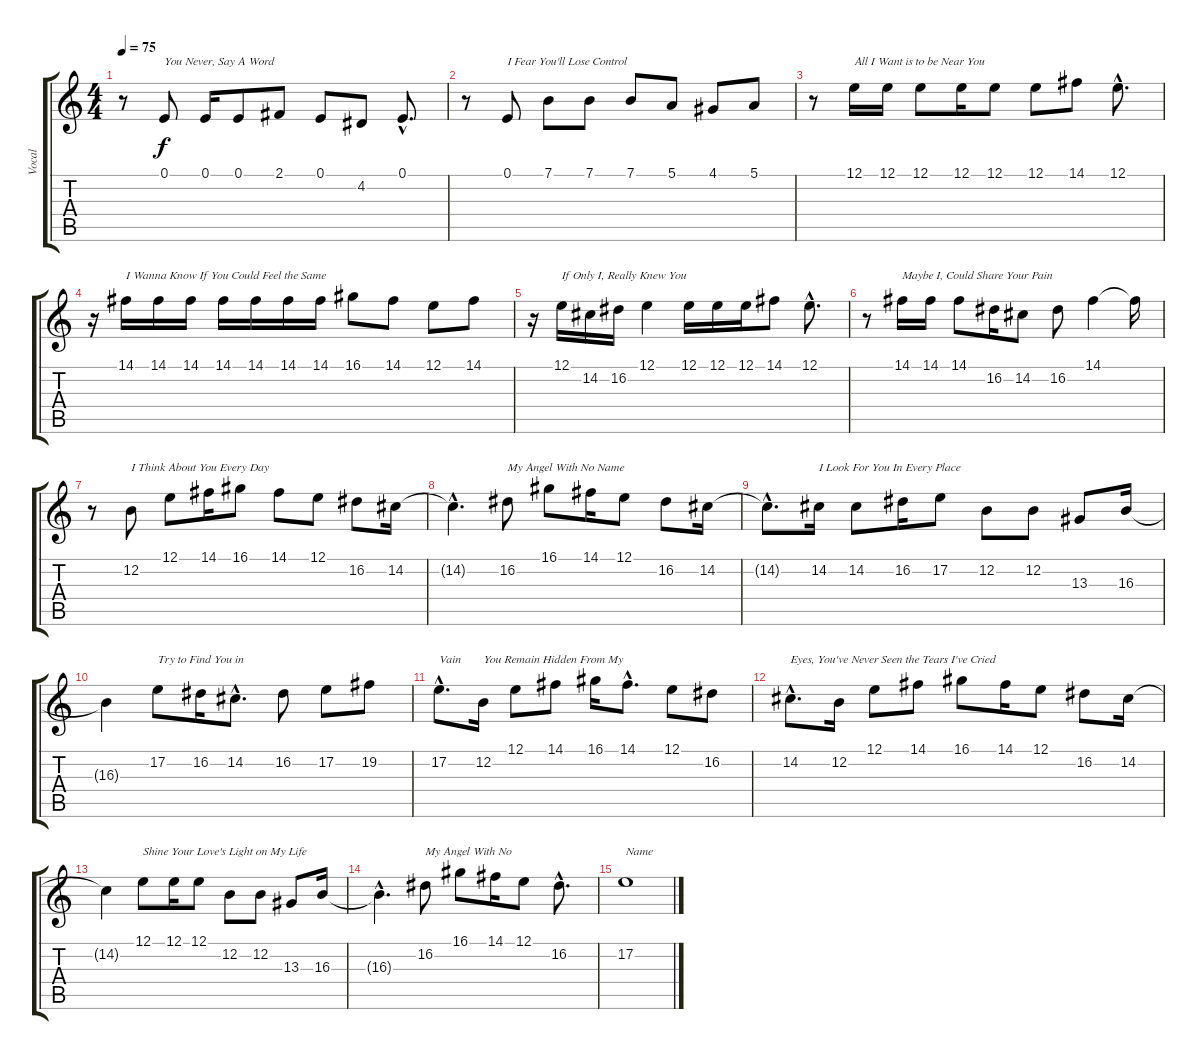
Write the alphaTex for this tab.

\track ("Vocal" "Vocal") {instrument frenchhorn}
\staff {score tabs}
\tuning (E4 B3 G3 D3 A2 E2) {hide}
\ts (4 4)
\tempo 75
\clef g2
\ks c
r.8{dy f} 0.1.8{txt "You Never, Say A Word"} 0.1.16 0.1.8 2.1.8 0.1.8 4.2.8 0.1{hac}.8{d} |
r.8 0.1.8{txt "I Fear You'll Lose Control"} 7.1.8 7.1.8 7.1.8 5.1.8 4.1.8 5.1.8 |
r.8 12.1.16{txt "All I Want is to be Near You"} 12.1.16 12.1.8 12.1.16 12.1.8 12.1.8 14.1.8 12.1{hac}.8{d} |
r.16 14.1.16{txt "I Wanna Know If You Could Feel the Same"} 14.1.16 14.1.16 14.1.16 14.1.16 14.1.16 14.1.16 16.1.8 14.1.8 12.1.8 14.1.8 |
r.16 12.1.16{txt "If Only I, Really Knew You"} 14.2.16 16.2.16 12.1.4 12.1.16 12.1.16 12.1.16 14.1.8 12.1{hac}.8{d} |
r.8 14.1.16{txt "Maybe I, Could Share Your Pain"} 14.1.16 14.1.8 16.2.16 14.2.8 16.2.8 14.1.4 14.1{t}.16 |
r.8 12.2.8{txt "I Think About You Every Day"} 12.1.8 14.1.16 16.1.8 14.1.8 12.1.8 16.2.8 14.2.16 |
14.2{hac t}.4{d} 16.2.8{txt "My Angel With No Name"} 16.1.8 14.1.16 12.1.8 16.2.8 14.2.16 |
14.2{hac t}.8{d} 14.2.16{txt "I Look For You In Every Place"} 14.2.8 16.2.16 17.2.8 12.2.8 12.2.8 13.3.8 16.3.16 |
16.3{t}.4 17.2.8{txt "Try to Find You in"} 16.2.16 14.2{hac}.8{d} 16.2.8 17.2.8 19.2.8 |
17.2{hac}.8{d txt "Vain"} 12.2.16{txt "You Remain Hidden From My"} 12.1.8 14.1.8 16.1.16 14.1{hac}.8{d} 12.1.8 16.2.8 |
14.2{hac}.8{d txt "Eyes, You've Never Seen the Tears I've Cried"} 12.2.16 12.1.8 14.1.8 16.1.8 14.1.16 12.1.8 16.2.8 14.2.16 |
14.2{t}.4 12.1.8{txt "Shine Your Love's Light on My Life"} 12.1.16 12.1.8 12.2.8 12.2.8 13.3.8 16.3.16 |
16.3{hac t}.4{d} 16.2.8{txt "My Angel With No"} 16.1.8 14.1.16 12.1.8 16.2{hac}.8{d} |
17.2.1{txt "Name"}
